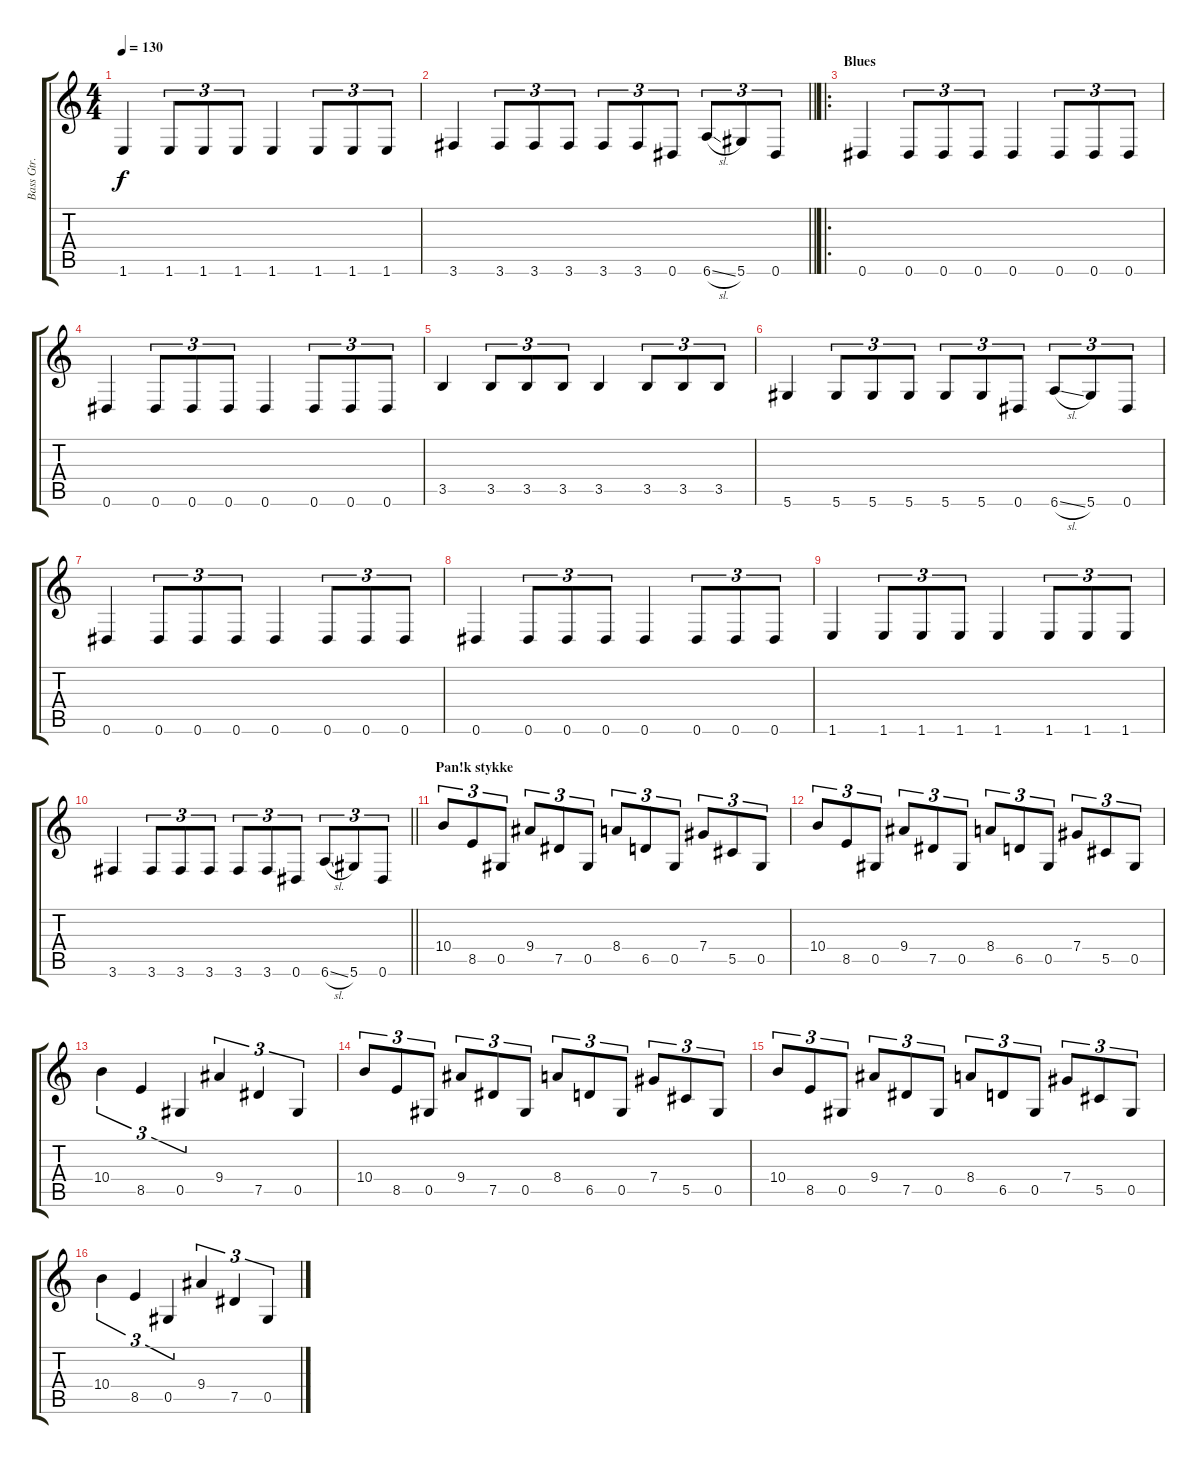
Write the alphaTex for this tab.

\track ("Bass Gtr." "Bass Gtr.") {instrument electricbassfinger}
\staff {score tabs}
\tuning (Eb4 Bb3 Gb3 Db3 Ab2 Eb2) {hide}
\ts (4 4)
\tempo 130
\clef g2
\ks c
1.6.4{dy f} 1.6.8{tu (3 2)} 1.6.8{tu (3 2)} 1.6.8{tu (3 2)} 1.6.4 1.6.8{tu (3 2)} 1.6.8{tu (3 2)} 1.6.8{tu (3 2)} |
\barLineRight lightlight
3.6.4 3.6.8{tu (3 2)} 3.6.8{tu (3 2)} 3.6.8{tu (3 2)} 3.6.8{tu (3 2)} 3.6.8{tu (3 2)} 0.6.8{tu (3 2)} 6.6{sl}.8{tu (3 2)} 5.6.8{tu (3 2)} 0.6.8{tu (3 2)} |
\ro
\section ("" "Blues")
0.6.4 0.6.8{tu (3 2)} 0.6.8{tu (3 2)} 0.6.8{tu (3 2)} 0.6.4 0.6.8{tu (3 2)} 0.6.8{tu (3 2)} 0.6.8{tu (3 2)} |
0.6.4 0.6.8{tu (3 2)} 0.6.8{tu (3 2)} 0.6.8{tu (3 2)} 0.6.4 0.6.8{tu (3 2)} 0.6.8{tu (3 2)} 0.6.8{tu (3 2)} |
3.5.4 3.5.8{tu (3 2)} 3.5.8{tu (3 2)} 3.5.8{tu (3 2)} 3.5.4 3.5.8{tu (3 2)} 3.5.8{tu (3 2)} 3.5.8{tu (3 2)} |
5.6.4 5.6.8{tu (3 2)} 5.6.8{tu (3 2)} 5.6.8{tu (3 2)} 5.6.8{tu (3 2)} 5.6.8{tu (3 2)} 0.6.8{tu (3 2)} 6.6{sl}.8{tu (3 2)} 5.6.8{tu (3 2)} 0.6.8{tu (3 2)} |
0.6.4 0.6.8{tu (3 2)} 0.6.8{tu (3 2)} 0.6.8{tu (3 2)} 0.6.4 0.6.8{tu (3 2)} 0.6.8{tu (3 2)} 0.6.8{tu (3 2)} |
0.6.4 0.6.8{tu (3 2)} 0.6.8{tu (3 2)} 0.6.8{tu (3 2)} 0.6.4 0.6.8{tu (3 2)} 0.6.8{tu (3 2)} 0.6.8{tu (3 2)} |
1.6.4 1.6.8{tu (3 2)} 1.6.8{tu (3 2)} 1.6.8{tu (3 2)} 1.6.4 1.6.8{tu (3 2)} 1.6.8{tu (3 2)} 1.6.8{tu (3 2)} |
\barLineRight lightlight
3.6.4 3.6.8{tu (3 2)} 3.6.8{tu (3 2)} 3.6.8{tu (3 2)} 3.6.8{tu (3 2)} 3.6.8{tu (3 2)} 0.6.8{tu (3 2)} 6.6{sl}.8{tu (3 2)} 5.6.8{tu (3 2)} 0.6.8{tu (3 2)} |
\section ("" "Pan!k stykke")
10.4.8{tu (3 2)} 8.5.8{tu (3 2)} 0.5.8{tu (3 2)} 9.4.8{tu (3 2)} 7.5.8{tu (3 2)} 0.5.8{tu (3 2)} 8.4.8{tu (3 2)} 6.5.8{tu (3 2)} 0.5.8{tu (3 2)} 7.4.8{tu (3 2)} 5.5.8{tu (3 2)} 0.5.8{tu (3 2)} |
10.4.8{tu (3 2)} 8.5.8{tu (3 2)} 0.5.8{tu (3 2)} 9.4.8{tu (3 2)} 7.5.8{tu (3 2)} 0.5.8{tu (3 2)} 8.4.8{tu (3 2)} 6.5.8{tu (3 2)} 0.5.8{tu (3 2)} 7.4.8{tu (3 2)} 5.5.8{tu (3 2)} 0.5.8{tu (3 2)} |
10.4.4{tu (3 2)} 8.5.4{tu (3 2)} 0.5.4{tu (3 2)} 9.4.4{tu (3 2)} 7.5.4{tu (3 2)} 0.5.4{tu (3 2)} |
10.4.8{tu (3 2)} 8.5.8{tu (3 2)} 0.5.8{tu (3 2)} 9.4.8{tu (3 2)} 7.5.8{tu (3 2)} 0.5.8{tu (3 2)} 8.4.8{tu (3 2)} 6.5.8{tu (3 2)} 0.5.8{tu (3 2)} 7.4.8{tu (3 2)} 5.5.8{tu (3 2)} 0.5.8{tu (3 2)} |
10.4.8{tu (3 2)} 8.5.8{tu (3 2)} 0.5.8{tu (3 2)} 9.4.8{tu (3 2)} 7.5.8{tu (3 2)} 0.5.8{tu (3 2)} 8.4.8{tu (3 2)} 6.5.8{tu (3 2)} 0.5.8{tu (3 2)} 7.4.8{tu (3 2)} 5.5.8{tu (3 2)} 0.5.8{tu (3 2)} |
10.4.4{tu (3 2)} 8.5.4{tu (3 2)} 0.5.4{tu (3 2)} 9.4.4{tu (3 2)} 7.5.4{tu (3 2)} 0.5.4{tu (3 2)}
